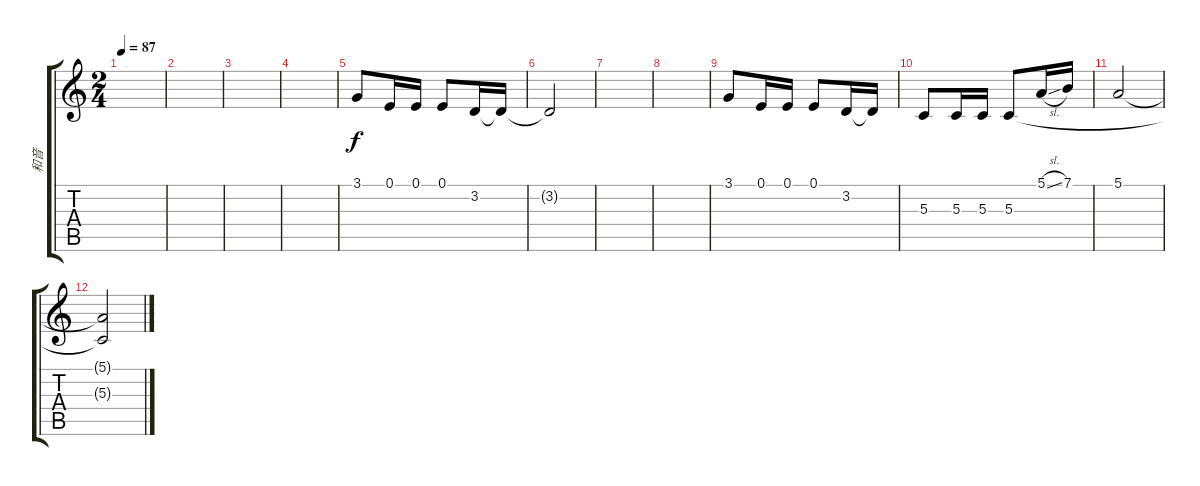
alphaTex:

\track ("和音" "和音") {instrument trumpet}
\staff {score tabs}
\tuning (E4 B3 G3 D3 A2 E2) {hide}
\ts (2 4)
\tempo 87
\clef g2
\ks c
|
|
|
|
3.1.8 0.1.16 0.1.16 0.1.8 3.2.16 3.2{t}.16 |
3.2{t}.2 |
|
|
3.1.8 0.1.16 0.1.16 0.1.8 3.2.16 3.2{t}.16 |
5.3.8 5.3.16 5.3.16 5.3.8 5.1{sl}.16 7.1.16 |
5.1.2 |
(5.1{t} 5.3{t}).2
